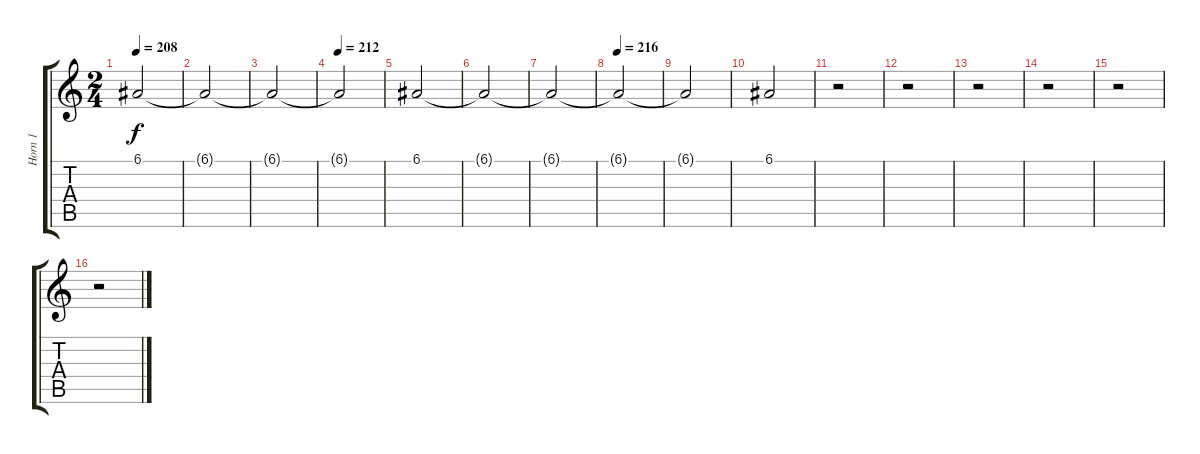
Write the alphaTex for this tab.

\track ("Horn 1" "Horn 1") {instrument frenchhorn}
\staff {score tabs}
\tuning (E4 B3 G3 D3 A2 E2) {hide}
\ts (2 4)
\tempo 208
\clef g2
\ks c
6.1{t}.2{dy f} |
6.1{t}.2 |
6.1{t}.2 |
\tempo 212
6.1{t}.2 |
6.1.2 |
6.1{t}.2 |
6.1{t}.2 |
\tempo 216
6.1{t}.2 |
6.1{t}.2 |
6.1.2 |
r.2 |
r.2 |
r.2 |
r.2 |
r.2 |
r.2
